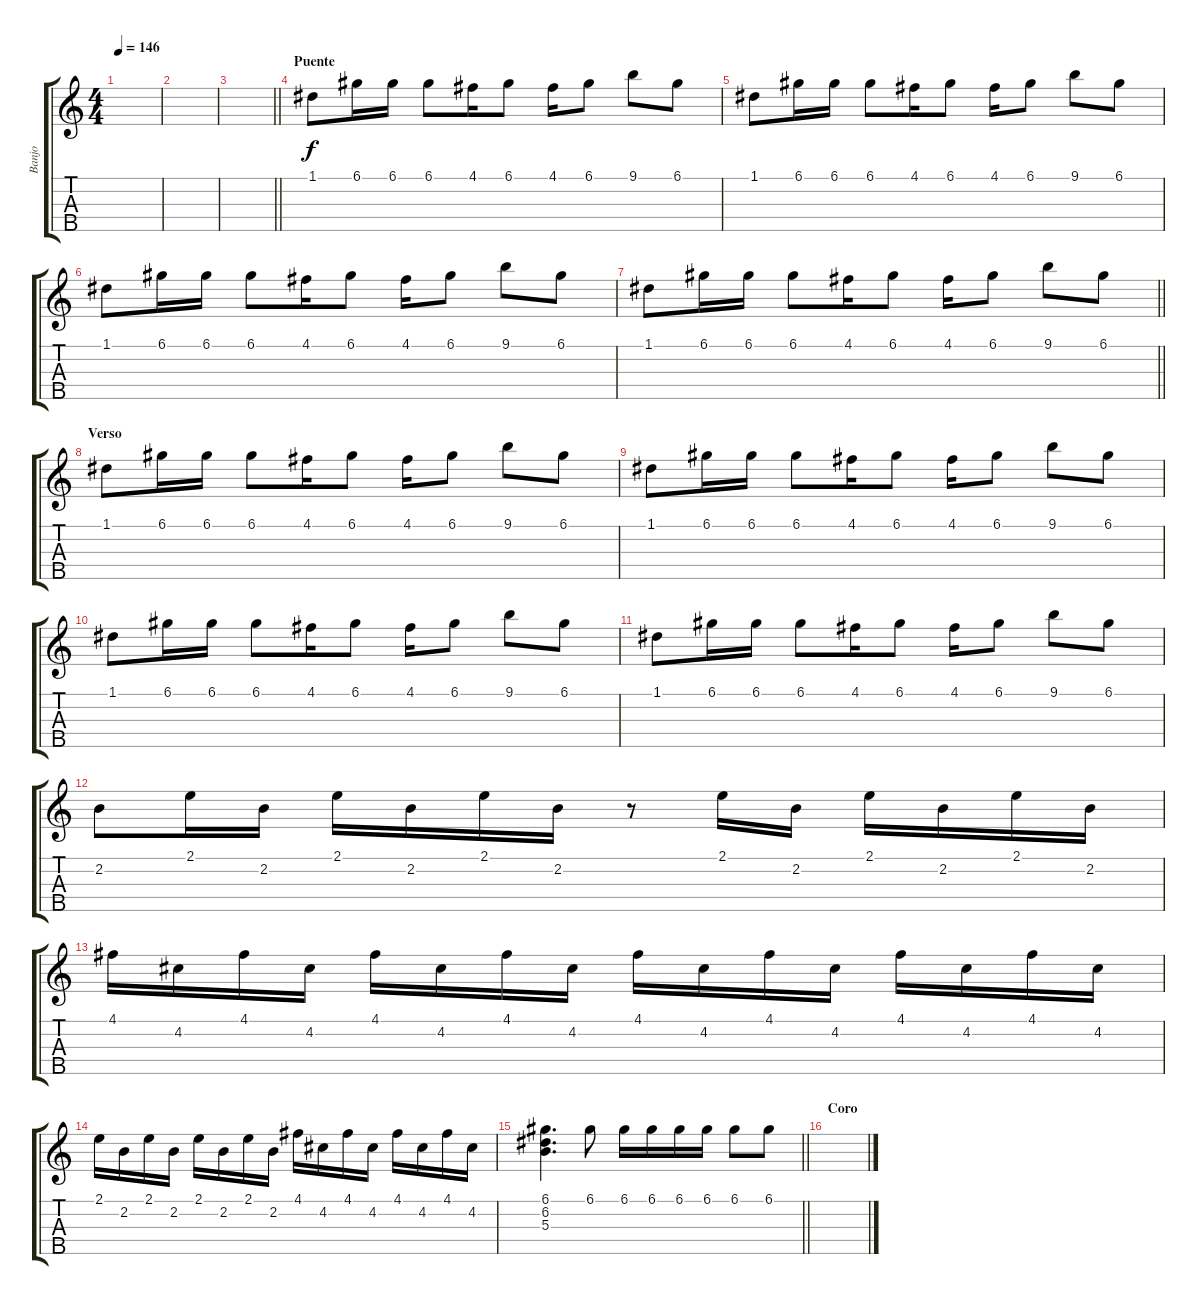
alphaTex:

\track ("Banjo" "Banjo") {instrument banjo}
\staff {score tabs}
\tuning (D4 A3 Gb3 D3 A4) {hide}
\displaytranspose 12
\ts (4 4)
\tempo 146
\clef g2
\ks c
|
|
\barLineRight lightlight
|
\section ("" "Puente")
1.1.8 6.1.16 6.1.16 6.1.8 4.1.16 6.1.8 4.1.16 6.1.8 9.1.8 6.1.8 |
1.1.8 6.1.16 6.1.16 6.1.8 4.1.16 6.1.8 4.1.16 6.1.8 9.1.8 6.1.8 |
1.1.8 6.1.16 6.1.16 6.1.8 4.1.16 6.1.8 4.1.16 6.1.8 9.1.8 6.1.8 |
\barLineRight lightlight
1.1.8 6.1.16 6.1.16 6.1.8 4.1.16 6.1.8 4.1.16 6.1.8 9.1.8 6.1.8 |
\section ("" "Verso")
1.1.8 6.1.16 6.1.16 6.1.8 4.1.16 6.1.8 4.1.16 6.1.8 9.1.8 6.1.8 |
1.1.8 6.1.16 6.1.16 6.1.8 4.1.16 6.1.8 4.1.16 6.1.8 9.1.8 6.1.8 |
1.1.8 6.1.16 6.1.16 6.1.8 4.1.16 6.1.8 4.1.16 6.1.8 9.1.8 6.1.8 |
1.1.8 6.1.16 6.1.16 6.1.8 4.1.16 6.1.8 4.1.16 6.1.8 9.1.8 6.1.8 |
2.2.8 2.1.16 2.2.16 2.1.16 2.2.16 2.1.16 2.2.16 r.8 2.1.16 2.2.16 2.1.16 2.2.16 2.1.16 2.2.16 |
4.1.16 4.2.16 4.1.16 4.2.16 4.1.16 4.2.16 4.1.16 4.2.16 4.1.16 4.2.16 4.1.16 4.2.16 4.1.16 4.2.16 4.1.16 4.2.16 |
2.1.16 2.2.16 2.1.16 2.2.16 2.1.16 2.2.16 2.1.16 2.2.16 4.1.16 4.2.16 4.1.16 4.2.16 4.1.16 4.2.16 4.1.16 4.2.16 |
\barLineRight lightlight
(6.1 6.2 5.3).4{d} 6.1.8 6.1.16 6.1.16 6.1.16 6.1.16 6.1.8 6.1.8 |
\section ("" "Coro")
